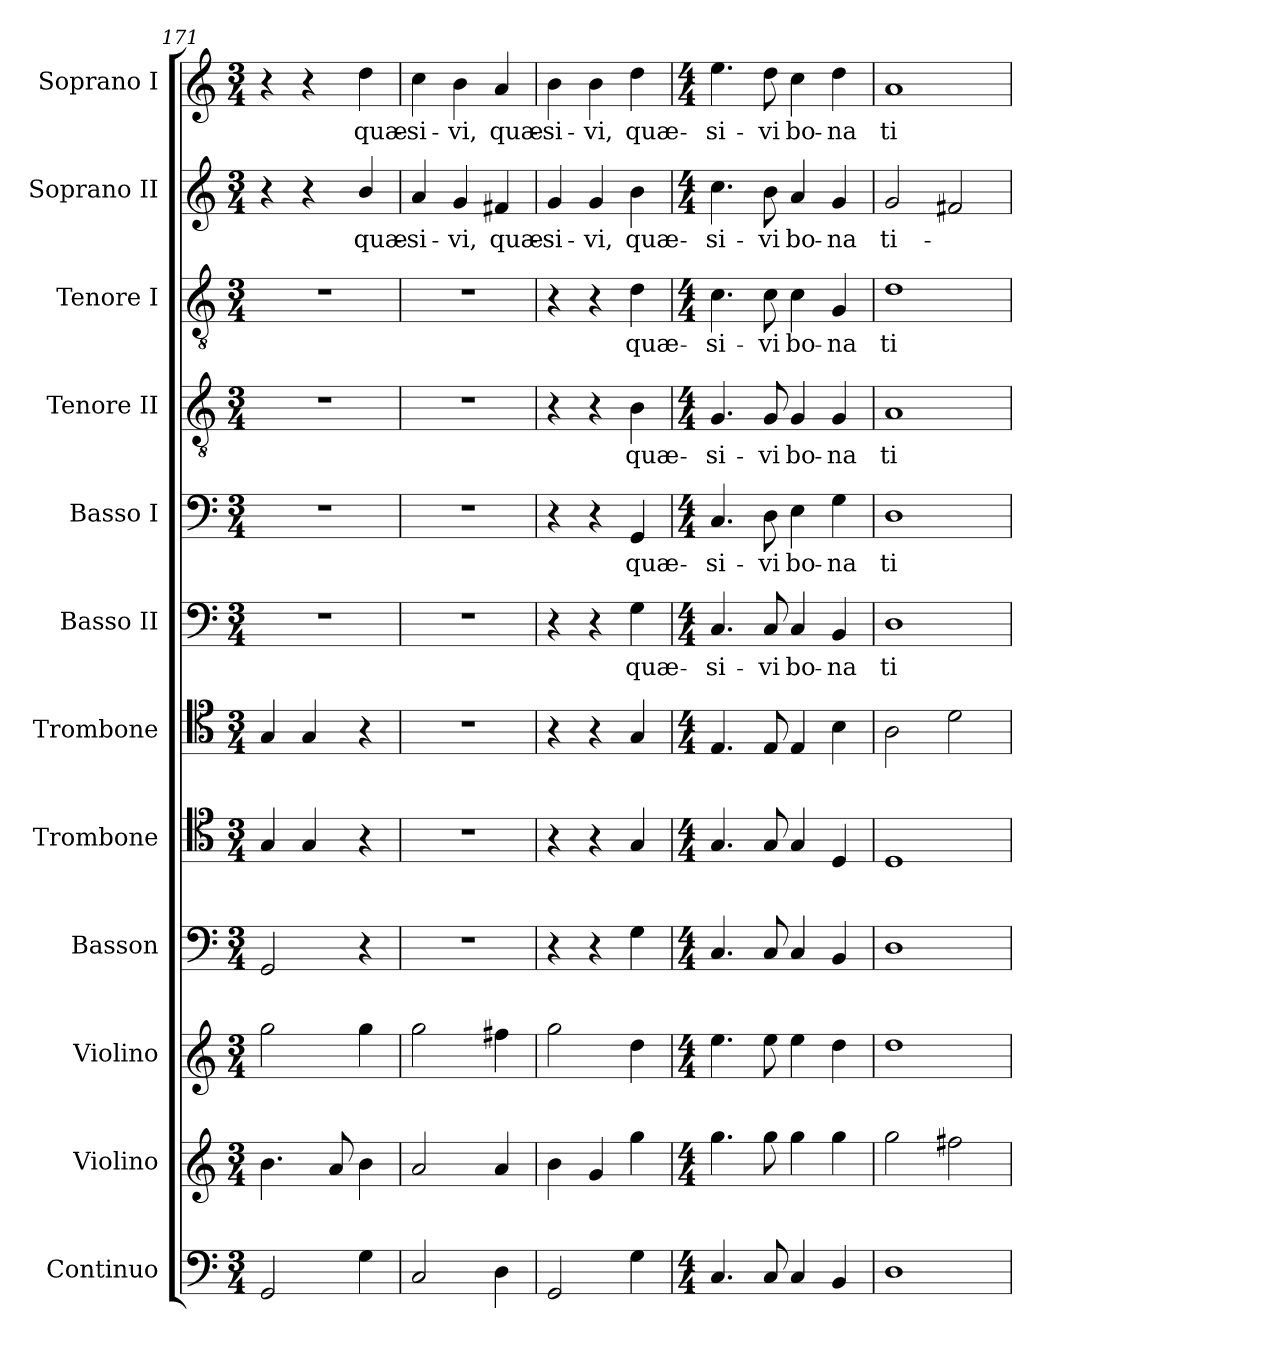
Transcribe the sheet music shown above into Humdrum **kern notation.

**kern	**kern	**kern	**kern	**kern	**kern	**kern	**text	**kern	**text	**kern	**text	**kern	**text	**kern	**text	**kern	**text
*part12	*part11	*part10	*part9	*part8	*part7	*part6	*part6	*part5	*part5	*part4	*part4	*part3	*part3	*part2	*part2	*part1	*part1
*staff12	*staff11	*staff10	*staff9	*staff8	*staff7	*staff6	*staff6	*staff5	*staff5	*staff4	*staff4	*staff3	*staff3	*staff2	*staff2	*staff1	*staff1
*I"Continuo	*I"Violino	*I"Violino	*I"Basson	*I"Trombone	*I"Trombone	*I"Basso II	*	*I"Basso I	*	*I"Tenore II	*	*I"Tenore I	*	*I"Soprano II	*	*I"Soprano I	*
*I'Ct.	*	*	*I'Bsn.	*	*	*I'B. II	*	*I'B. I	*	*I'T. II	*	*I'T. I	*	*I'S. II	*	*I'S. I	*
*clefF4	*clefG2	*clefG2	*clefF4	*clefC4	*clefC4	*clefF4	*	*clefF4	*	*clefGv2	*	*clefGv2	*	*clefG2	*	*clefG2	*
*k[]	*k[]	*k[]	*k[]	*k[]	*k[]	*k[]	*	*k[]	*	*k[]	*	*k[]	*	*k[]	*	*k[]	*
*M3/4	*M3/4	*M3/4	*M3/4	*M3/4	*M3/4	*M3/4	*	*M3/4	*	*M3/4	*	*M3/4	*	*M3/4	*	*M3/4	*
=171	=171	=171	=171	=171	=171	=171	=171	=171	=171	=171	=171	=171	=171	=171	=171	=171	=171
2GG/	4.b\	2gg\	2GG/	4G/	4G/	2.r	.	2.r	.	2.r	.	2.r	.	4r	.	4r	.
.	.	.	.	4G/	4G/	.	.	.	.	.	.	.	.	4r	.	4r	.
.	8a/	.	.	.	.	.	.	.	.	.	.	.	.	.	.	.	.
!	!	!	!	!	!	!	!	!	!	!	!	!	!	!	!LO:LY:b	!	!LO:LY:b
4G\	4b\	4gg\	4r	4r	4r	.	.	.	.	.	.	.	.	4b/	quæ-	4dd\	quæ-
=172	=172	=172	=172	=172	=172	=172	=172	=172	=172	=172	=172	=172	=172	=172	=172	=172	=172
!	!	!	!	!	!	!	!	!	!	!	!	!	!	!	!LO:LY:b	!	!LO:LY:b
2C/	2a/	2gg\	2.r	2.r	2.r	2.r	.	2.r	.	2.r	.	2.r	.	4a/	-si-	4cc\	-si-
!	!	!	!	!	!	!	!	!	!	!	!	!	!	!	!LO:LY:b	!	!LO:LY:b
.	.	.	.	.	.	.	.	.	.	.	.	.	.	4g/	-vi,	4b\	-vi,
!	!	!	!	!	!	!	!	!	!	!	!	!	!	!	!LO:LY:b	!	!LO:LY:b
4D\	4a/	4ff#X\	.	.	.	.	.	.	.	.	.	.	.	4f#X/	quæ-	4a/	quæ-
=173	=173	=173	=173	=173	=173	=173	=173	=173	=173	=173	=173	=173	=173	=173	=173	=173	=173
!	!	!	!	!	!	!	!	!	!	!	!	!	!	!	!LO:LY:b	!	!LO:LY:b
2GG/	4b\	2gg\	4r	4r	4r	4r	.	4r	.	4r	.	4r	.	4g/	-si-	4b\	-si-
!	!	!	!	!	!	!	!	!	!	!	!	!	!	!	!LO:LY:b	!	!LO:LY:b
.	4g/	.	4r	4r	4r	4r	.	4r	.	4r	.	4r	.	4g/	-vi,	4b\	-vi,
*	*	*	*	*	*	*	*	*	*	*	*	*	*	*	*	*MM124	*
!	!	!	!	!	!	!	!LO:LY:b	!	!LO:LY:b	!	!LO:LY:b	!	!LO:LY:b	!	!LO:LY:b	!	!LO:LY:b
4G\	4gg\	4dd\	4G\	4G/	4G/	4G\	quæ-	4GG/	quæ-	4B\	quæ-	4d\	quæ-	4b\	quæ-	4dd\	quæ-
=174	=174	=174	=174	=174	=174	=174	=174	=174	=174	=174	=174	=174	=174	=174	=174	=174	=174
*M4/4	*M4/4	*M4/4	*M4/4	*M4/4	*M4/4	*M4/4	*	*M4/4	*	*M4/4	*	*M4/4	*	*M4/4	*	*M4/4	*
*	*	*	*	*	*	*	*	*	*	*	*	*	*	*	*	*MM104	*
!	!	!	!	!	!	!	!LO:LY:b	!	!LO:LY:b	!	!LO:LY:b	!	!LO:LY:b	!	!LO:LY:b	!	!LO:LY:b
4.C/	4.gg\	4.ee\	4.C/	4.G/	4.E/	4.C/	-si-	4.C/	-si-	4.G/	-si-	4.c\	-si-	4.cc\	-si-	4.ee\	-si-
!	!	!	!	!	!	!	!LO:LY:b	!	!LO:LY:b	!	!LO:LY:b	!	!LO:LY:b	!	!LO:LY:b	!	!LO:LY:b
8C/	8gg\	8ee\	8C/	8G/	8E/	8C/	-vi	8D\	-vi	8G/	-vi	8c\	-vi	8b\	-vi	8dd\	-vi
!	!	!	!	!	!	!	!LO:LY:b	!	!LO:LY:b	!	!LO:LY:b	!	!LO:LY:b	!	!LO:LY:b	!	!LO:LY:b
4C/	4gg\	4ee\	4C/	4G/	4E/	4C/	bo-	4E\	bo-	4G/	bo-	4c\	bo-	4a/	bo-	4cc\	bo-
!	!	!	!	!	!	!	!LO:LY:b	!	!LO:LY:b	!	!LO:LY:b	!	!LO:LY:b	!	!LO:LY:b	!	!LO:LY:b
4BB/	4gg\	4dd\	4BB/	4D/	4B\	4BB/	-na	4G\	-na	4G/	-na	4G/	-na	4g/	-na	4dd\	-na
=175	=175	=175	=175	=175	=175	=175	=175	=175	=175	=175	=175	=175	=175	=175	=175	=175	=175
*	*	*	*	*	*	*	*	*	*	*	*	*	*	*	*	*MM92	*
!	!	!	!	!	!	!	!LO:LY:b	!	!LO:LY:b	!	!LO:LY:b	!	!LO:LY:b	!	!LO:LY:b	!	!LO:LY:b
1D	2gg\	1dd	1D	1D	2A\	1D	ti-	1D	ti-	1A	ti-	1d	ti-	2g/	ti-	1a	ti-
.	2ff#X\	.	.	.	2d\	.	.	.	.	.	.	.	.	2f#X/	.	.	.
=	=	=	=	=	=	=	=	=	=	=	=	=	=	=	=	=	=
*-	*-	*-	*-	*-	*-	*-	*-	*-	*-	*-	*-	*-	*-	*-	*-	*-	*-
